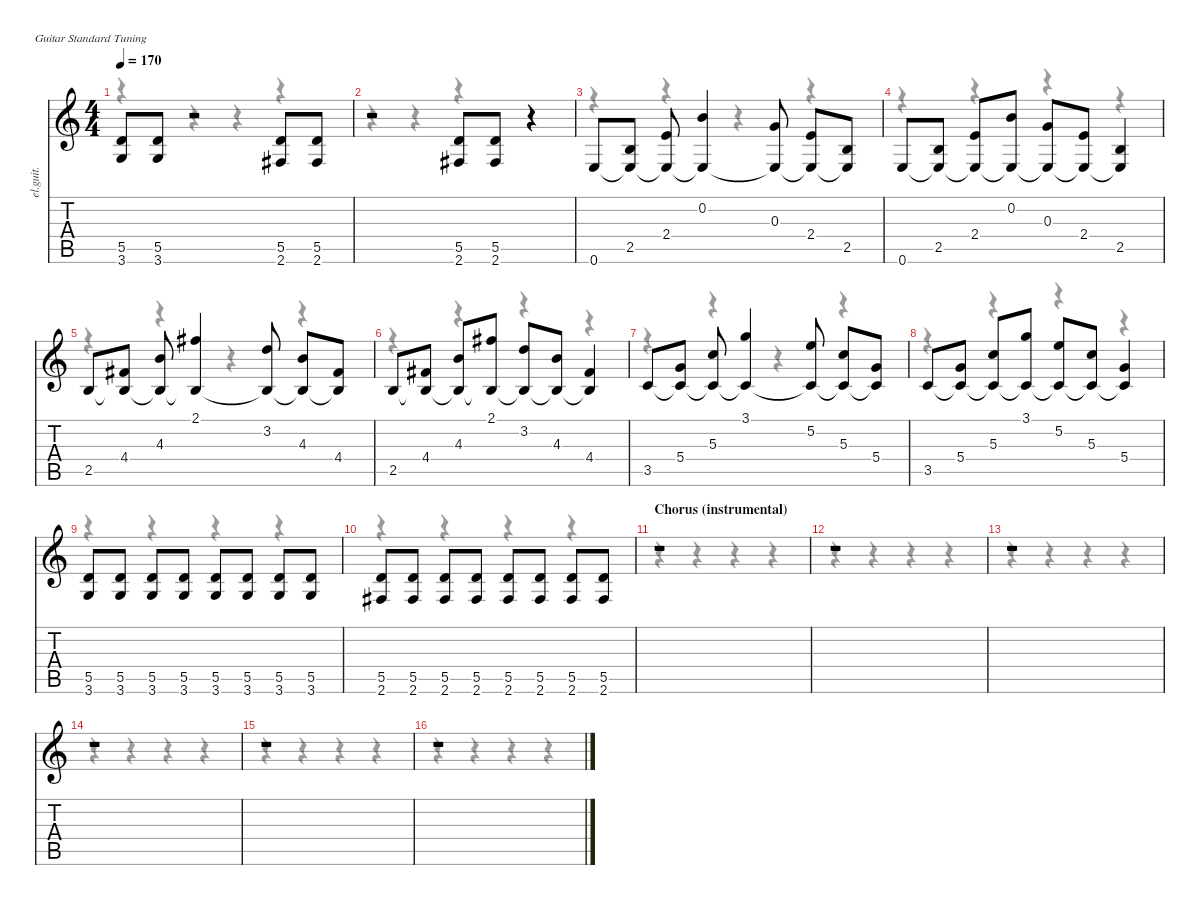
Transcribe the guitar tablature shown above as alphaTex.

\defaultSystemsLayout 4
\hideDynamics
\bracketExtendMode nobrackets
\otherSystemsTrackNameOrientation horizontal
\track ("Gtr Clean" "el.guit.") {instrument electricguitarclean}
\staff {score tabs}
\tuning (E4 B3 G3 D3 A2 E2)
\voice
\ts (4 4)
\tempo 170
\clef g2
\ks c
(5.5 3.6).8{dy f beam Up} (5.5 3.6).8{beam Up} r.2{beam Up} (5.5 2.6{acc #}).8{beam Up} (5.5 2.6{acc #}).8{beam Up} |
r.2{beam Up} (5.5 2.6{acc #}).8{beam Up} (5.5 2.6{acc #}).8{beam Up} r.4{beam Up} |
0.6.8{beam Up} (2.5 0.6{t}).8{beam Up} (2.4 0.6{t}).8{beam Up} (0.2 0.6{t}).4{beam Up} (0.3 0.6{t}).8{beam Up} (2.4 0.6{t}).8{beam Up} (2.5 0.6{t}).8{beam Up} |
0.6.8{beam Up} (2.5 0.6{t}).8{beam Up} (2.4 0.6{t}).8{beam Up} (0.2 0.6{t}).8{beam Up} (0.3 0.6{t}).8{beam Up} (2.4 0.6{t}).8{beam Up} (2.5 0.6{t}).4{beam Up} |
2.5.8{beam Up} (4.4{acc #} 2.5{t}).8{beam Up} (4.3 2.5{t}).8{beam Up} (2.1{acc #} 2.5{t}).4{beam Up} (3.2 2.5{t}).8{beam Up} (4.3 2.5{t}).8{beam Up} (4.4{acc #} 2.5{t}).8{beam Up} |
2.5.8{beam Up} (4.4{acc #} 2.5{t}).8{beam Up} (4.3 2.5{t}).8{beam Up} (2.1{acc #} 2.5{t}).8{beam Up} (3.2 2.5{t}).8{beam Up} (4.3 2.5{t}).8{beam Up} (4.4{acc #} 2.5{t}).4{beam Up} |
3.5.8{beam Up} (5.4 3.5{t}).8{beam Up} (5.3 3.5{t}).8{beam Up} (3.1 3.5{t}).4{beam Up} (5.2 3.5{t}).8{beam Up} (5.3 3.5{t}).8{beam Up} (5.4 3.5{t}).8{beam Up} |
3.5.8{beam Up} (5.4 3.5{t}).8{beam Up} (5.3 3.5{t}).8{beam Up} (3.1 3.5{t}).8{beam Up} (5.2 3.5{t}).8{beam Up} (5.3 3.5{t}).8{beam Up} (5.4 3.5{t}).4{beam Up} |
(5.5 3.6).8{beam Up} (5.5 3.6).8{beam Up} (5.5 3.6).8{beam Up} (5.5 3.6).8{beam Up} (5.5 3.6).8{beam Up} (5.5 3.6).8{beam Up} (5.5 3.6).8{beam Up} (5.5 3.6).8{beam Up} |
(5.5 2.6{acc #}).8{beam Up} (5.5 2.6{acc #}).8{beam Up} (5.5 2.6{acc #}).8{beam Up} (5.5 2.6{acc #}).8{beam Up} (5.5 2.6{acc #}).8{beam Up} (5.5 2.6{acc #}).8{beam Up} (5.5 2.6{acc #}).8{beam Up} (5.5 2.6{acc #}).8{beam Up} |
\section ("" "Chorus (instrumental)")
r.1{beam Up} |
r.1{beam Up} |
r.1{beam Up} |
r.1{beam Up} |
r.1{beam Up} |
r.1{beam Up}
\voice
\clef g2
\ottava regular
\simile none
\ks c
r.4{dy mf beam Down} r.4{beam Down} r.4{beam Down} r.4{beam Down} |
r.4{beam Down} r.4{beam Down} r.4{beam Down} r.4{beam Down} |
r.4{beam Down} r.4{beam Down} r.4{beam Down} r.4{beam Down} |
r.4{beam Down} r.4{beam Down} r.4{beam Down} r.4{beam Down} |
r.4{beam Down} r.4{beam Down} r.4{beam Down} r.4{beam Down} |
r.4{beam Down} r.4{beam Down} r.4{beam Down} r.4{beam Down} |
r.4{beam Down} r.4{beam Down} r.4{beam Down} r.4{beam Down} |
r.4{beam Down} r.4{beam Down} r.4{beam Down} r.4{beam Down} |
r.4{beam Down} r.4{beam Down} r.4{beam Down} r.4{beam Down} |
r.4{beam Down} r.4{beam Down} r.4{beam Down} r.4{beam Down} |
r.4{beam Down} r.4{beam Down} r.4{beam Down} r.4{beam Down} |
r.4{beam Down} r.4{beam Down} r.4{beam Down} r.4{beam Down} |
r.4{beam Down} r.4{beam Down} r.4{beam Down} r.4{beam Down} |
r.4{beam Down} r.4{beam Down} r.4{beam Down} r.4{beam Down} |
r.4{beam Down} r.4{beam Down} r.4{beam Down} r.4{beam Down} |
r.4{beam Down} r.4{beam Down} r.4{beam Down} r.4{beam Down}
